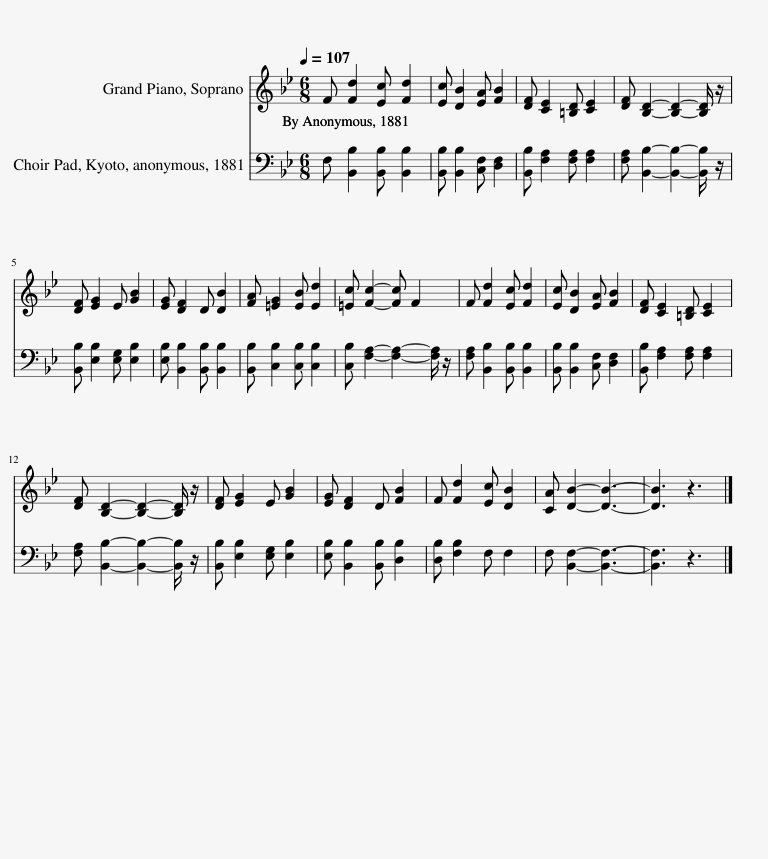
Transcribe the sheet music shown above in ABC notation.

X:1
%%score 1 2
L:1/8
Q:1/4=107
M:6/8
I:linebreak $
K:Bb
V:1 treble
V:2 bass
V:1
 F [Fd]2 [Ec] [Fd]2 | [Ec] [DB]2 [EA] [FB]2 | [DF] [CE]2 [=B,D] [CE]2 | [DF] [B,D]2- [B,D]2- [B,D]/ z/ |$ [DF] [EG]2 E [GB]2 | %5
 [EG] [DF]2 D [DB]2 | [FA] [=EG]2 [EB] [Ed]2 | [=Ec] [Fc]2- [Fc] F2 | F [Fd]2 [Ec] [Fd]2 | [Ec] [DB]2 [EA] [FB]2 | %10
 [DF] [CE]2 [=B,D] [CE]2 |$ [DF] [B,D]2- [B,D]2- [B,D]/ z/ | [DF] [EG]2 E [GB]2 | [EG] [DF]2 D [FB]2 | F [Fd]2 [Ec] [DB]2 | %15
 [CA] [DB]2- [DB]3- | [DB]3 z3 |] %17
V:2
 F, [B,,B,]2 [B,,B,] [B,,B,]2 | [B,,B,] [B,,B,]2 [C,F,] [D,F,]2 | [B,,B,] [F,A,]2 [F,A,] [F,A,]2 | [F,A,] [B,,B,]2- [B,,B,]2- [B,,B,]/ z/ |$ [B,,B,] [E,B,]2 [E,G,] [E,B,]2 | %5
 [E,B,] [B,,B,]2 [B,,B,] [B,,B,]2 | [B,,B,] [C,B,]2 [C,B,] [C,B,]2 | [C,B,] [F,A,]2- [F,A,]2- [F,A,]/ z/ | [F,A,] [B,,B,]2 [B,,B,] [B,,B,]2 | [B,,B,] [B,,B,]2 [C,F,] [D,F,]2 | %10
 [B,,B,] [F,A,]2 [F,A,] [F,A,]2 |$ [F,A,] [B,,B,]2- [B,,B,]2- [B,,B,]/ z/ | [B,,B,] [E,B,]2 [E,G,] [E,B,]2 | [E,B,] [B,,B,]2 [B,,B,] [D,B,]2 | [D,B,] [F,B,]2 F, F,2 | %15
 F, [B,,F,]2- [B,,F,]3- | [B,,F,]3 z3 |] %17
